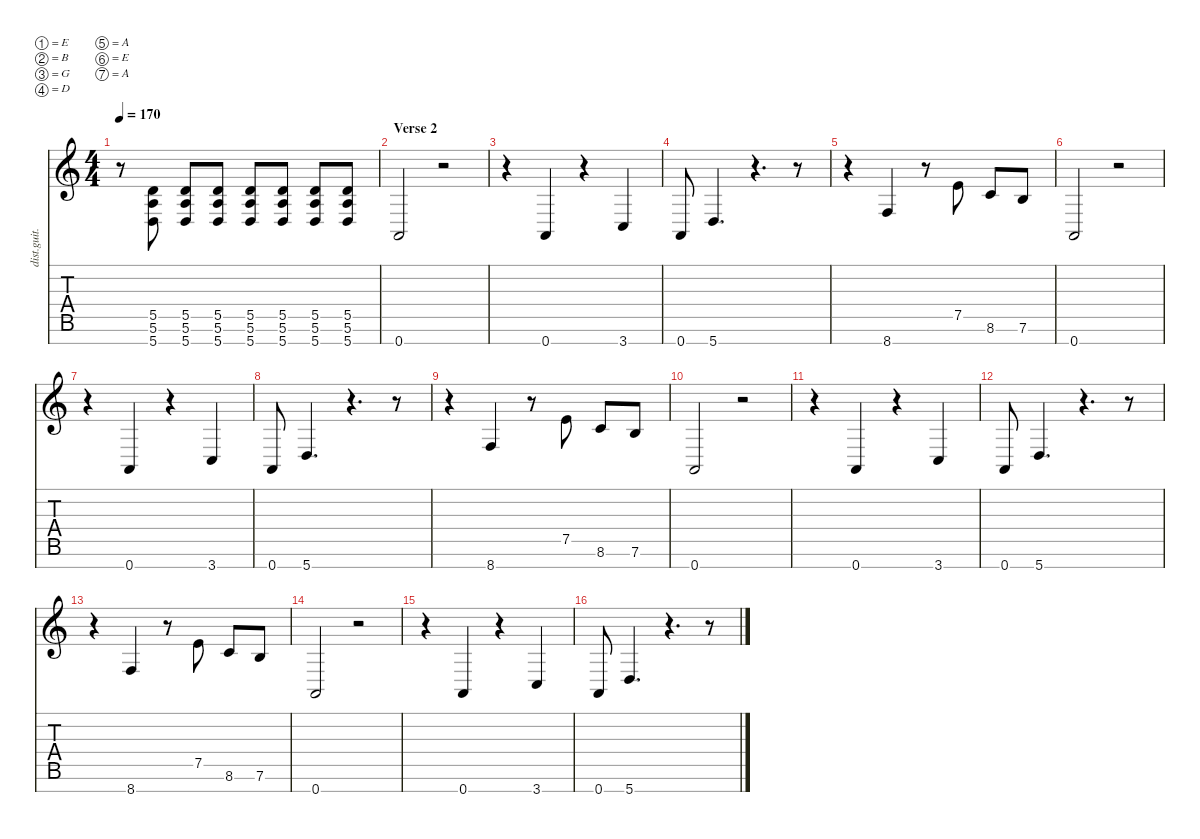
\defaultSystemsLayout 4
\hideDynamics
\bracketExtendMode nobrackets
\track ("Distortion Guitar - Rhytm" "dist.guit.") {instrument distortionguitar}
\staff {score tabs}
\tuning (E4 B3 G3 D3 A2 E2 A1)
\ts (4 4)
\tempo 170
\clef g2
\ks c
r.8{dy mf beam Down} (5.7 5.6 5.5).8{beam Up} (5.7 5.6 5.5).8{beam Up} (5.7 5.6 5.5).8{beam Up} (5.7 5.6 5.5).8{beam Up} (5.7 5.6 5.5).8{beam Up} (5.7 5.6 5.5).8{beam Up} (5.7 5.6 5.5).8{beam Up} |
\section ("" "Verse 2")
0.7.2{beam Up} r.2{beam Down} |
r.4{beam Down} 0.7.4{beam Up} r.4{beam Down} 3.7.4{beam Up} |
0.7.8{beam Up} 5.7.4{d beam Up} r.4{d beam Down} r.8{beam Down} |
r.4{beam Down} 8.7.4{beam Up} r.8{beam Down} 7.5.8{beam Up} 8.6.8{beam Up} 7.6.8{beam Up} |
0.7.2{beam Up} r.2{beam Down} |
r.4{beam Down} 0.7.4{beam Up} r.4{beam Down} 3.7.4{beam Up} |
0.7.8{beam Up} 5.7.4{d beam Up} r.4{d beam Down} r.8{beam Down} |
r.4{beam Down} 8.7.4{beam Up} r.8{beam Down} 7.5.8{beam Up} 8.6.8{beam Up} 7.6.8{beam Up} |
0.7.2{beam Up} r.2{beam Down} |
r.4{beam Down} 0.7.4{beam Up} r.4{beam Down} 3.7.4{beam Up} |
0.7.8{beam Up} 5.7.4{d beam Up} r.4{d beam Down} r.8{beam Down} |
r.4{beam Down} 8.7.4{beam Up} r.8{beam Down} 7.5.8{beam Up} 8.6.8{beam Up} 7.6.8{beam Up} |
0.7.2{beam Up} r.2{beam Down} |
r.4{beam Down} 0.7.4{beam Up} r.4{beam Down} 3.7.4{beam Up} |
0.7.8{beam Up} 5.7.4{d beam Up} r.4{d beam Down} r.8{beam Down}
